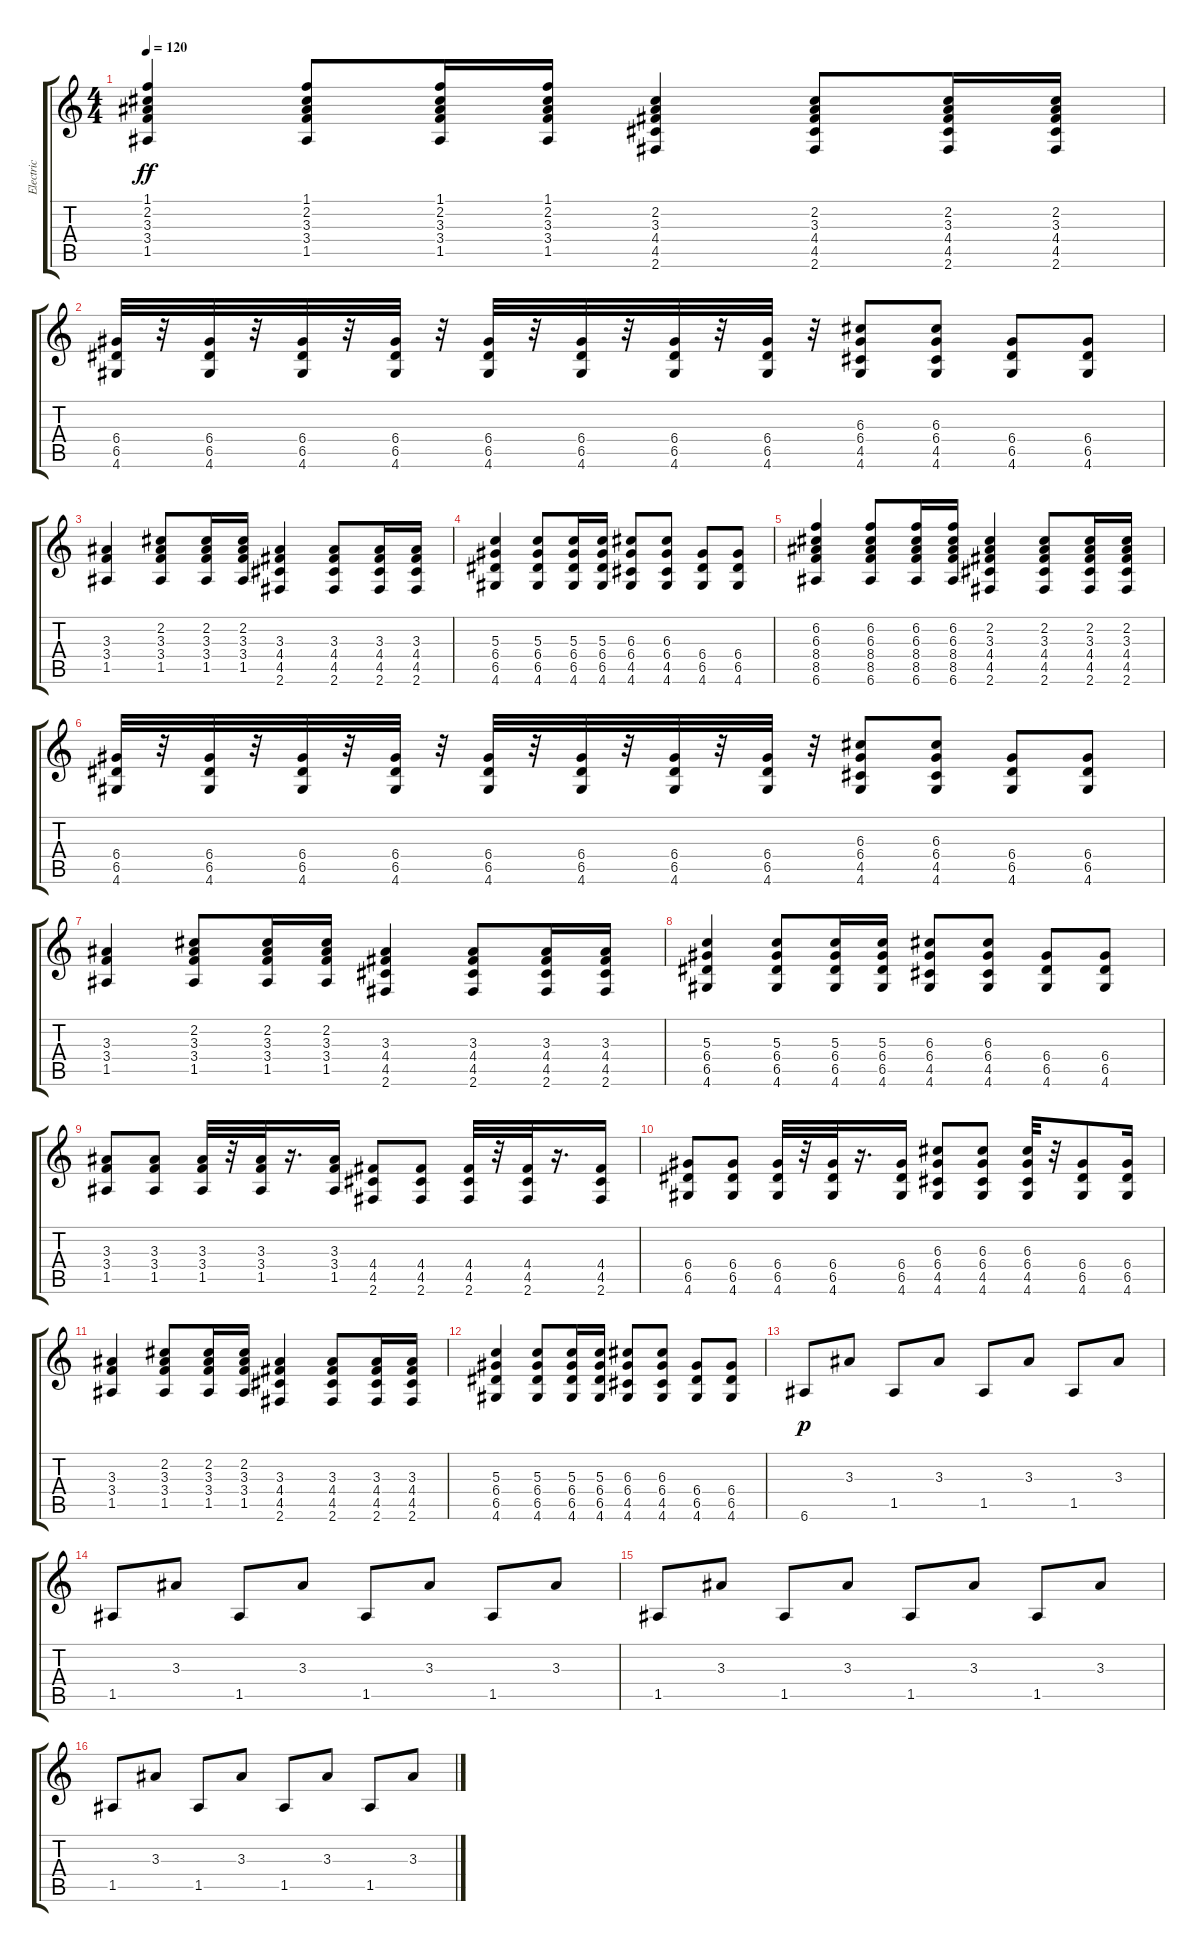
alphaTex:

\track ("Electric" "Electric") {instrument distortionguitar}
\staff {score tabs}
\tuning (E4 B3 G3 D3 A2 E2) {hide}
\ts (4 4)
\tempo 120
\clef g2
\ks c
(1.1 2.2 3.3 3.4 1.5).4{dy ff} (1.1 2.2 3.3 3.4 1.5).8 (1.1 2.2 3.3 3.4 1.5).16 (1.1 2.2 3.3 3.4 1.5).16 (2.2 3.3 4.4 4.5 2.6).4 (2.2 3.3 4.4 4.5 2.6).8 (2.2 3.3 4.4 4.5 2.6).16 (2.2 3.3 4.4 4.5 2.6).16 |
(6.4 6.5 4.6).32 r.32 (6.4 6.5 4.6).32 r.32 (6.4 6.5 4.6).32 r.32 (6.4 6.5 4.6).32 r.32 (6.4 6.5 4.6).32 r.32 (6.4 6.5 4.6).32 r.32 (6.4 6.5 4.6).32 r.32 (6.4 6.5 4.6).32 r.32 (6.3 6.4 4.5 4.6).8 (6.3 6.4 4.5 4.6).8 (6.4 6.5 4.6).8 (6.4 6.5 4.6).8 |
(3.3 3.4 1.5).4 (2.2 3.3 3.4 1.5).8 (2.2 3.3 3.4 1.5).16 (2.2 3.3 3.4 1.5).16 (3.3 4.4 4.5 2.6).4 (3.3 4.4 4.5 2.6).8 (3.3 4.4 4.5 2.6).16 (3.3 4.4 4.5 2.6).16 |
(5.3 6.4 6.5 4.6).4 (5.3 6.4 6.5 4.6).8 (5.3 6.4 6.5 4.6).16 (5.3 6.4 6.5 4.6).16 (6.3 6.4 4.5 4.6).8 (6.3 6.4 4.5 4.6).8 (6.4 6.5 4.6).8 (6.4 6.5 4.6).8 |
(6.2 6.3 8.4 8.5 6.6).4 (6.2 6.3 8.4 8.5 6.6).8 (6.2 6.3 8.4 8.5 6.6).16 (6.2 6.3 8.4 8.5 6.6).16 (2.2 3.3 4.4 4.5 2.6).4 (2.2 3.3 4.4 4.5 2.6).8 (2.2 3.3 4.4 4.5 2.6).16 (2.2 3.3 4.4 4.5 2.6).16 |
(6.4 6.5 4.6).32 r.32 (6.4 6.5 4.6).32 r.32 (6.4 6.5 4.6).32 r.32 (6.4 6.5 4.6).32 r.32 (6.4 6.5 4.6).32 r.32 (6.4 6.5 4.6).32 r.32 (6.4 6.5 4.6).32 r.32 (6.4 6.5 4.6).32 r.32 (6.3 6.4 4.5 4.6).8 (6.3 6.4 4.5 4.6).8 (6.4 6.5 4.6).8 (6.4 6.5 4.6).8 |
(3.3 3.4 1.5).4 (2.2 3.3 3.4 1.5).8 (2.2 3.3 3.4 1.5).16 (2.2 3.3 3.4 1.5).16 (3.3 4.4 4.5 2.6).4 (3.3 4.4 4.5 2.6).8 (3.3 4.4 4.5 2.6).16 (3.3 4.4 4.5 2.6).16 |
(5.3 6.4 6.5 4.6).4 (5.3 6.4 6.5 4.6).8 (5.3 6.4 6.5 4.6).16 (5.3 6.4 6.5 4.6).16 (6.3 6.4 4.5 4.6).8 (6.3 6.4 4.5 4.6).8 (6.4 6.5 4.6).8 (6.4 6.5 4.6).8 |
(3.3 3.4 1.5).8 (3.3 3.4 1.5).8 (3.3 3.4 1.5).32 r.32 (3.3 3.4 1.5).32 r.16{d} (3.3 3.4 1.5).16 (4.4 4.5 2.6).8 (4.4 4.5 2.6).8 (4.4 4.5 2.6).32 r.32 (4.4 4.5 2.6).32 r.16{d} (4.4 4.5 2.6).16 |
(6.4 6.5 4.6).8 (6.4 6.5 4.6).8 (6.4 6.5 4.6).32 r.32 (6.4 6.5 4.6).32 r.16{d} (6.4 6.5 4.6).16 (6.3 6.4 4.5 4.6).8 (6.3 6.4 4.5 4.6).8 (6.3 6.4 4.5 4.6).32 r.32 (6.4 6.5 4.6).8 (6.4 6.5 4.6).16 |
(3.3 3.4 1.5).4 (2.2 3.3 3.4 1.5).8 (2.2 3.3 3.4 1.5).16 (2.2 3.3 3.4 1.5).16 (3.3 4.4 4.5 2.6).4 (3.3 4.4 4.5 2.6).8 (3.3 4.4 4.5 2.6).16 (3.3 4.4 4.5 2.6).16 |
(5.3 6.4 6.5 4.6).4 (5.3 6.4 6.5 4.6).8 (5.3 6.4 6.5 4.6).16 (5.3 6.4 6.5 4.6).16 (6.3 6.4 4.5 4.6).8 (6.3 6.4 4.5 4.6).8 (6.4 6.5 4.6).8 (6.4 6.5 4.6).8 |
6.6.8{dy p} 3.3.8 1.5.8 3.3.8 1.5.8 3.3.8 1.5.8 3.3.8 |
1.5.8 3.3.8 1.5.8 3.3.8 1.5.8 3.3.8 1.5.8 3.3.8 |
1.5.8 3.3.8 1.5.8 3.3.8 1.5.8 3.3.8 1.5.8 3.3.8 |
1.5.8 3.3.8 1.5.8 3.3.8 1.5.8 3.3.8 1.5.8 3.3.8
